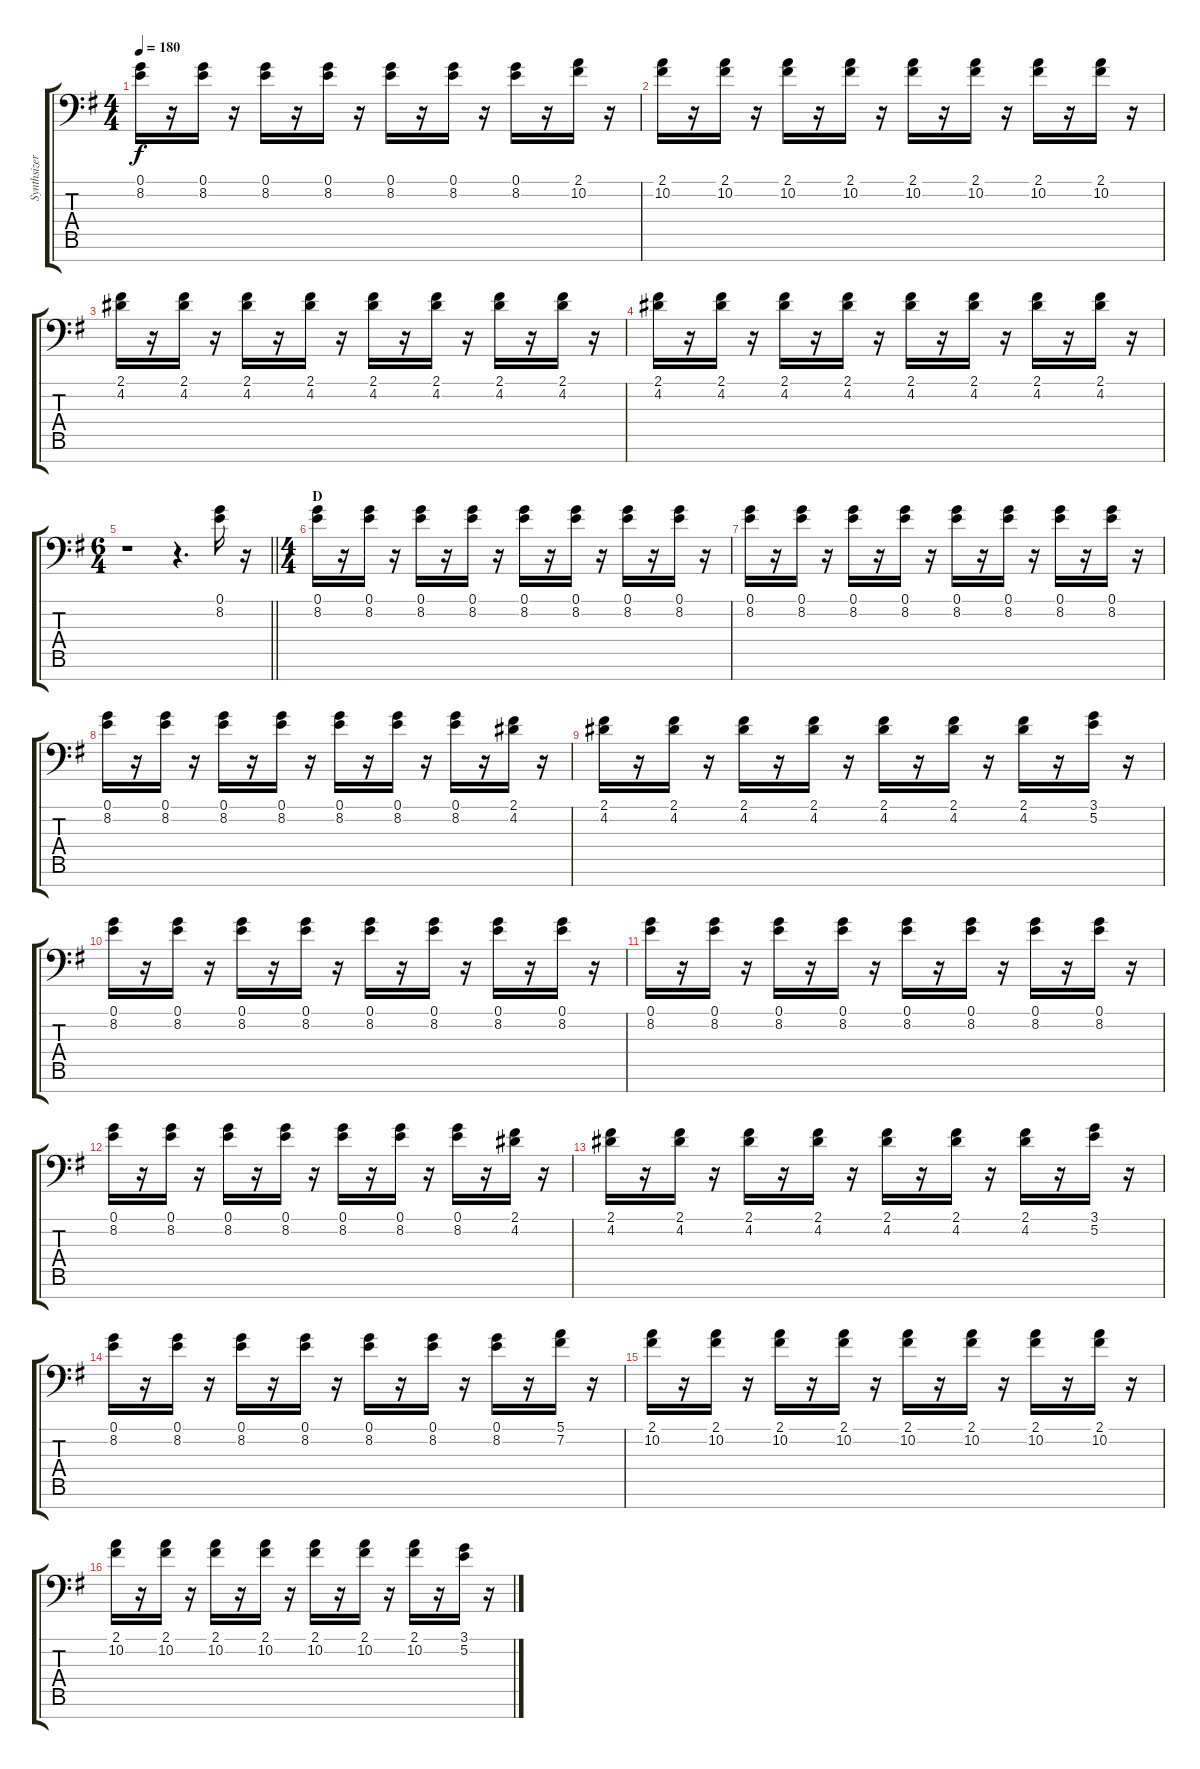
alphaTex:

\track ("Synthsizer" "Synthsizer") {instrument lead1square}
\staff {score tabs}
\tuning (E4 B3 G3 D3 A2 E2 C-1) {hide}
\ts (4 4)
\tempo 180
\clef f4
\ks g
(0.1 8.2).16{dy f} r.16 (0.1 8.2).16 r.16 (0.1 8.2).16 r.16 (0.1 8.2).16 r.16 (0.1 8.2).16 r.16 (0.1 8.2).16 r.16 (0.1 8.2).16 r.16 (2.1 10.2).16 r.16 |
(2.1 10.2).16 r.16 (2.1 10.2).16 r.16 (2.1 10.2).16 r.16 (2.1 10.2).16 r.16 (2.1 10.2).16 r.16 (2.1 10.2).16 r.16 (2.1 10.2).16 r.16 (2.1 10.2).16 r.16 |
(2.1 4.2).16 r.16 (2.1 4.2).16 r.16 (2.1 4.2).16 r.16 (2.1 4.2).16 r.16 (2.1 4.2).16 r.16 (2.1 4.2).16 r.16 (2.1 4.2).16 r.16 (2.1 4.2).16 r.16 |
(2.1 4.2).16 r.16 (2.1 4.2).16 r.16 (2.1 4.2).16 r.16 (2.1 4.2).16 r.16 (2.1 4.2).16 r.16 (2.1 4.2).16 r.16 (2.1 4.2).16 r.16 (2.1 4.2).16 r.16 |
\ts (6 4)
\barLineRight lightlight
r.1 r.4{d} (0.1 8.2).16 r.16 |
\ts (4 4)
\section ("" "D")
(0.1 8.2).16 r.16 (0.1 8.2).16 r.16 (0.1 8.2).16 r.16 (0.1 8.2).16 r.16 (0.1 8.2).16 r.16 (0.1 8.2).16 r.16 (0.1 8.2).16 r.16 (0.1 8.2).16 r.16 |
(0.1 8.2).16 r.16 (0.1 8.2).16 r.16 (0.1 8.2).16 r.16 (0.1 8.2).16 r.16 (0.1 8.2).16 r.16 (0.1 8.2).16 r.16 (0.1 8.2).16 r.16 (0.1 8.2).16 r.16 |
(0.1 8.2).16 r.16 (0.1 8.2).16 r.16 (0.1 8.2).16 r.16 (0.1 8.2).16 r.16 (0.1 8.2).16 r.16 (0.1 8.2).16 r.16 (0.1 8.2).16 r.16 (2.1 4.2).16 r.16 |
(2.1 4.2).16 r.16 (2.1 4.2).16 r.16 (2.1 4.2).16 r.16 (2.1 4.2).16 r.16 (2.1 4.2).16 r.16 (2.1 4.2).16 r.16 (2.1 4.2).16 r.16 (3.1 5.2).16 r.16 |
(0.1 8.2).16 r.16 (0.1 8.2).16 r.16 (0.1 8.2).16 r.16 (0.1 8.2).16 r.16 (0.1 8.2).16 r.16 (0.1 8.2).16 r.16 (0.1 8.2).16 r.16 (0.1 8.2).16 r.16 |
(0.1 8.2).16 r.16 (0.1 8.2).16 r.16 (0.1 8.2).16 r.16 (0.1 8.2).16 r.16 (0.1 8.2).16 r.16 (0.1 8.2).16 r.16 (0.1 8.2).16 r.16 (0.1 8.2).16 r.16 |
(0.1 8.2).16 r.16 (0.1 8.2).16 r.16 (0.1 8.2).16 r.16 (0.1 8.2).16 r.16 (0.1 8.2).16 r.16 (0.1 8.2).16 r.16 (0.1 8.2).16 r.16 (2.1 4.2).16 r.16 |
(2.1 4.2).16 r.16 (2.1 4.2).16 r.16 (2.1 4.2).16 r.16 (2.1 4.2).16 r.16 (2.1 4.2).16 r.16 (2.1 4.2).16 r.16 (2.1 4.2).16 r.16 (3.1 5.2).16 r.16 |
(0.1 8.2).16 r.16 (0.1 8.2).16 r.16 (0.1 8.2).16 r.16 (0.1 8.2).16 r.16 (0.1 8.2).16 r.16 (0.1 8.2).16 r.16 (0.1 8.2).16 r.16 (5.1 7.2).16 r.16 |
(2.1 10.2).16 r.16 (2.1 10.2).16 r.16 (2.1 10.2).16 r.16 (2.1 10.2).16 r.16 (2.1 10.2).16 r.16 (2.1 10.2).16 r.16 (2.1 10.2).16 r.16 (2.1 10.2).16 r.16 |
(2.1 10.2).16 r.16 (2.1 10.2).16 r.16 (2.1 10.2).16 r.16 (2.1 10.2).16 r.16 (2.1 10.2).16 r.16 (2.1 10.2).16 r.16 (2.1 10.2).16 r.16 (3.1 5.2).16 r.16
